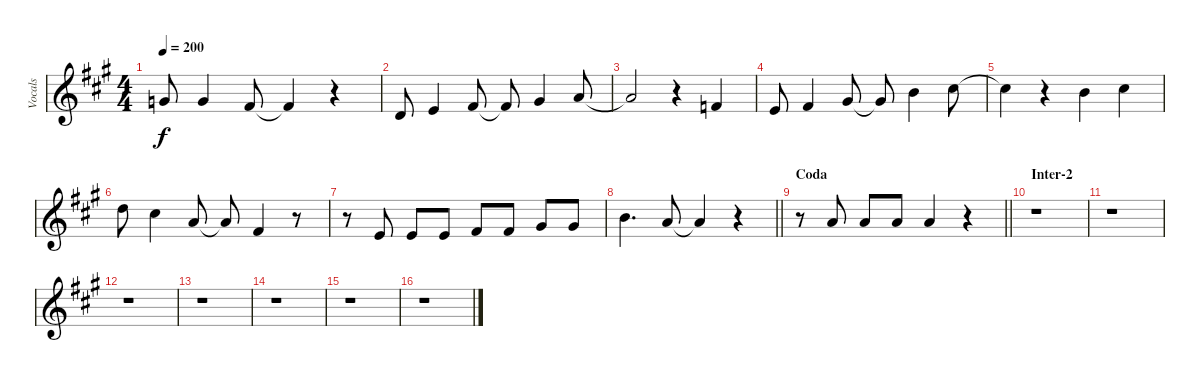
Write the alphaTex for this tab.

\track ("Vocals" "Vocals") {instrument altosax}
\staff {score}
\tuning (E4 B3 G3 D3 A2 E2 B1) {hide}
\ts (4 4)
\tempo 200
\clef g2
\ks a
3.1.8{dy f} 3.1.4 2.1.8 2.1{t}.4 r.4 |
3.2.8 0.1.4 2.1.8 2.1{t}.8 4.1.4 5.1.8 |
5.1{t}.2 r.4 1.1.4 |
0.1.8 2.1.4 4.1.8 4.1{t}.8 7.1.4 9.1.8 |
9.1{t}.4 r.4 7.1.4 9.1.4 |
10.1.8 9.1.4 5.1.8 5.1{t}.8 2.1.4 r.8 |
r.8 0.1.8 0.1.8 0.1.8 2.1.8 2.1.8 4.1.8 4.1.8 |
\barLineRight lightlight
7.1.4{d} 5.1.8 5.1{t}.4 r.4 |
\section ("" "Coda")
\barLineRight lightlight
r.8 5.1.8 5.1.8 5.1.8 5.1.4 r.4 |
\section ("" "Inter-2")
r.1 |
r.1 |
r.1 |
r.1 |
r.1 |
r.1 |
r.1
